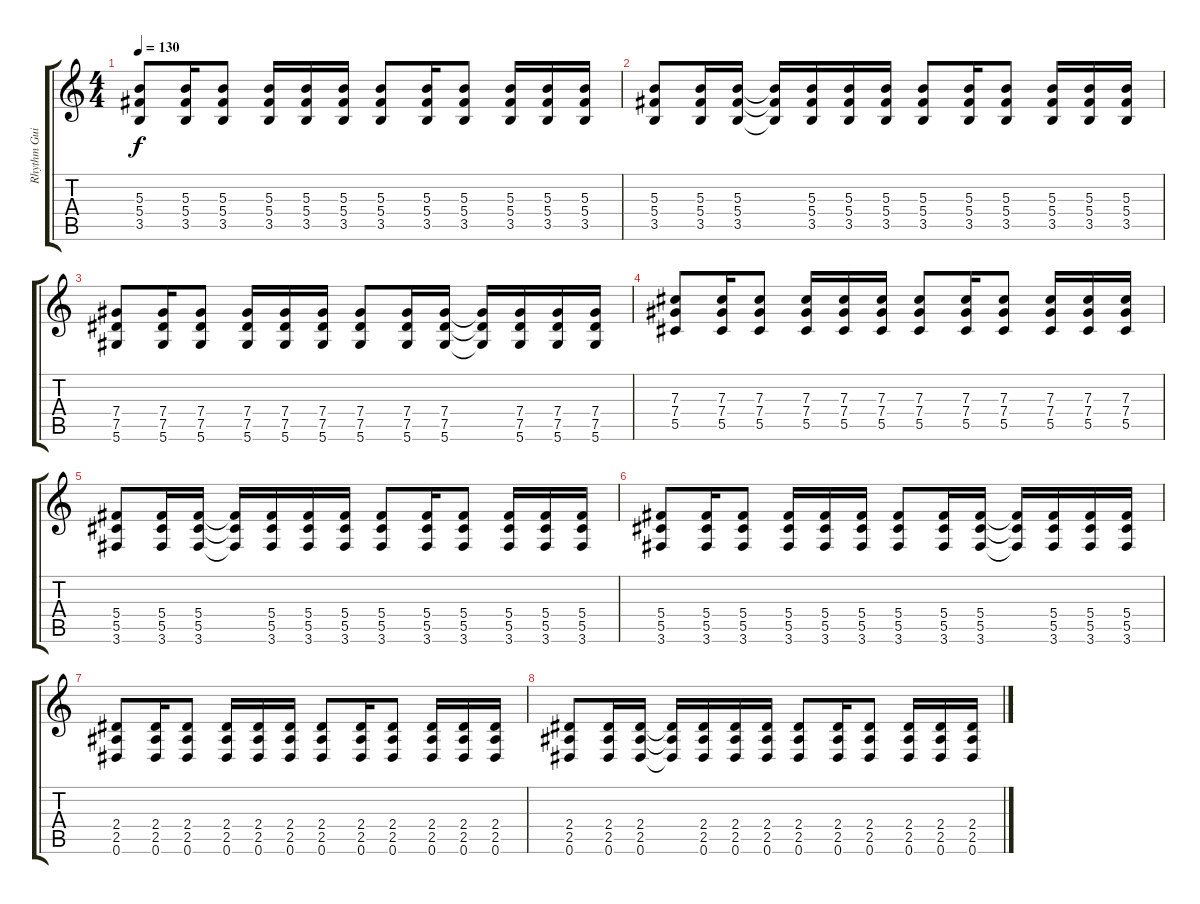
\track ("Rhythm Guitar" "Rhythm Gui") {instrument distortionguitar}
\staff {score tabs}
\tuning (Eb4 Bb3 Gb3 Db3 Ab2 Eb2) {hide}
\ts (4 4)
\tempo 130
\clef g2
\ks c
(5.3 5.4 3.5).8{dy f} (5.3 5.4 3.5).16 (5.3 5.4 3.5).8 (5.3 5.4 3.5).16 (5.3 5.4 3.5).16 (5.3 5.4 3.5).16 (5.3 5.4 3.5).8 (5.3 5.4 3.5).16 (5.3 5.4 3.5).8 (5.3 5.4 3.5).16 (5.3 5.4 3.5).16 (5.3 5.4 3.5).16 |
(5.3 5.4 3.5).8 (5.3 5.4 3.5).16 (5.3 5.4 3.5).16 (5.3{t} 5.4{t} 3.5{t}).16 (5.3 5.4 3.5).16 (5.3 5.4 3.5).16 (5.3 5.4 3.5).16 (5.3 5.4 3.5).8 (5.3 5.4 3.5).16 (5.3 5.4 3.5).8 (5.3 5.4 3.5).16 (5.3 5.4 3.5).16 (5.3 5.4 3.5).16 |
(7.4 7.5 5.6).8 (7.4 7.5 5.6).16 (7.4 7.5 5.6).8 (7.4 7.5 5.6).16 (7.4 7.5 5.6).16 (7.4 7.5 5.6).16 (7.4 7.5 5.6).8 (7.4 7.5 5.6).16 (7.4 7.5 5.6).16 (7.4{t} 7.5{t} 5.6{t}).16 (7.4 7.5 5.6).16 (7.4 7.5 5.6).16 (7.4 7.5 5.6).16 |
(7.3 7.4 5.5).8 (7.3 7.4 5.5).16 (7.3 7.4 5.5).8 (7.3 7.4 5.5).16 (7.3 7.4 5.5).16 (7.3 7.4 5.5).16 (7.3 7.4 5.5).8 (7.3 7.4 5.5).16 (7.3 7.4 5.5).8 (7.3 7.4 5.5).16 (7.3 7.4 5.5).16 (7.3 7.4 5.5).16 |
(5.4 5.5 3.6).8 (5.4 5.5 3.6).16 (5.4 5.5 3.6).16 (5.4{t} 5.5{t} 3.6{t}).16 (5.4 5.5 3.6).16 (5.4 5.5 3.6).16 (5.4 5.5 3.6).16 (5.4 5.5 3.6).8 (5.4 5.5 3.6).16 (5.4 5.5 3.6).8 (5.4 5.5 3.6).16 (5.4 5.5 3.6).16 (5.4 5.5 3.6).16 |
(5.4 5.5 3.6).8 (5.4 5.5 3.6).16 (5.4 5.5 3.6).8 (5.4 5.5 3.6).16 (5.4 5.5 3.6).16 (5.4 5.5 3.6).16 (5.4 5.5 3.6).8 (5.4 5.5 3.6).16 (5.4 5.5 3.6).16 (5.4{t} 5.5{t} 3.6{t}).16 (5.4 5.5 3.6).16 (5.4 5.5 3.6).16 (5.4 5.5 3.6).16 |
(2.4 2.5 0.6).8 (2.4 2.5 0.6).16 (2.4 2.5 0.6).8 (2.4 2.5 0.6).16 (2.4 2.5 0.6).16 (2.4 2.5 0.6).16 (2.4 2.5 0.6).8 (2.4 2.5 0.6).16 (2.4 2.5 0.6).8 (2.4 2.5 0.6).16 (2.4 2.5 0.6).16 (2.4 2.5 0.6).16 |
(2.4 2.5 0.6).8 (2.4 2.5 0.6).16 (2.4 2.5 0.6).16 (2.4{t} 2.5{t} 0.6{t}).16 (2.4 2.5 0.6).16 (2.4 2.5 0.6).16 (2.4 2.5 0.6).16 (2.4 2.5 0.6).8 (2.4 2.5 0.6).16 (2.4 2.5 0.6).8 (2.4 2.5 0.6).16 (2.4 2.5 0.6).16 (2.4 2.5 0.6).16
